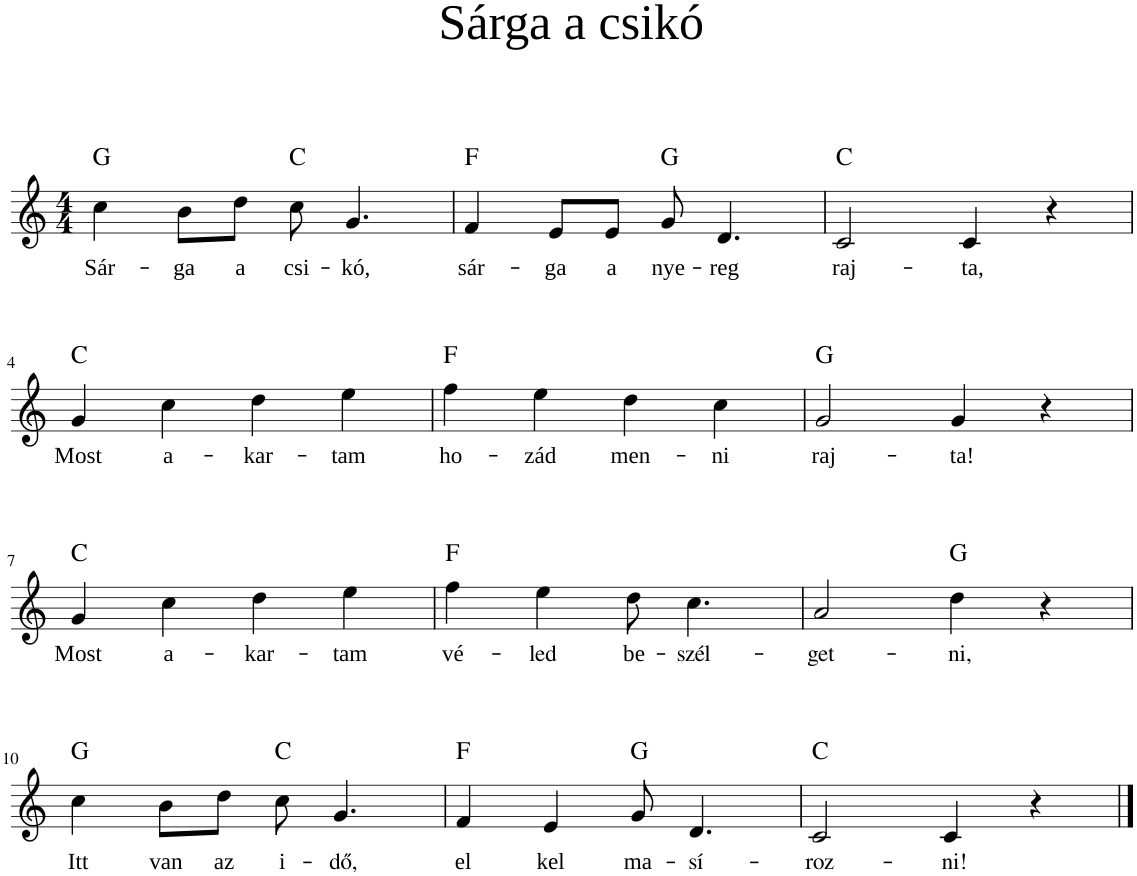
**kern	**text	**harte
*part1	*part1	*part1
*staff1	*staff1	*
*I"Piano	*	*
*I'Pno	*	*
*clefG2	*	*
*k[]	*	*
*M4/4	*	*
=1	=1	=1
!	!LO:LY:b	!LO:H:kt=N.C.
4cc\	Sár-	N
!	!LO:LY:b	!
8b\L	-ga	.
!	!LO:LY:b	!
8dd\J	a	.
!	!LO:LY:b	!LO:H:kt=N.C.
8cc\	csi-	N
!	!LO:LY:b	!
4.g/	-kó,	.
=2	=2	=2
!	!LO:LY:b	!LO:H:kt=N.C.
4f/	sár-	N
!	!LO:LY:b	!
8e/L	-ga	.
!	!LO:LY:b	!
8e/J	a	.
!	!LO:LY:b	!LO:H:kt=N.C.
8g/	nye-	N
!	!LO:LY:b	!
4.d/	-reg	.
=3	=3	=3
!	!LO:LY:b	!LO:H:kt=N.C.
2c/	raj-	N
!	!LO:LY:b	!
4c/	-ta,	.
4r	.	.
!!LO:LB:g=z
=4	=4	=4
!	!LO:LY:b	!LO:H:kt=N.C.
4g/	Most	N
!	!LO:LY:b	!
4cc\	a-	.
!	!LO:LY:b	!
4dd\	-kar-	.
!	!LO:LY:b	!
4ee\	-tam	.
=5	=5	=5
!	!LO:LY:b	!LO:H:kt=N.C.
4ff\	ho-	N
!	!LO:LY:b	!
4ee\	-zád	.
!	!LO:LY:b	!
4dd\	men-	.
!	!LO:LY:b	!
4cc\	-ni	.
=6	=6	=6
!	!LO:LY:b	!LO:H:kt=N.C.
2g/	raj-	N
!	!LO:LY:b	!
4g/	-ta!	.
4r	.	.
!!LO:LB:g=z
=7	=7	=7
!	!LO:LY:b	!LO:H:kt=N.C.
4g/	Most	N
!	!LO:LY:b	!
4cc\	a-	.
!	!LO:LY:b	!
4dd\	-kar-	.
!	!LO:LY:b	!
4ee\	-tam	.
=8	=8	=8
!	!LO:LY:b	!LO:H:kt=N.C.
4ff\	vé-	N
!	!LO:LY:b	!
4ee\	-led	.
!	!LO:LY:b	!
8dd\	be-	.
!	!LO:LY:b	!
4.cc\	-szél-	.
=9	=9	=9
!	!LO:LY:b	!
2a/	-get-	.
!	!LO:LY:b	!LO:H:kt=N.C.
4dd\	-ni,	N
4r	.	.
!!LO:LB:g=z
=10	=10	=10
!	!LO:LY:b	!LO:H:kt=N.C.
4cc\	Itt	N
!	!LO:LY:b	!
8b\L	van	.
!	!LO:LY:b	!
8dd\J	az	.
!	!LO:LY:b	!LO:H:kt=N.C.
8cc\	i-	N
!	!LO:LY:b	!
4.g/	-dő,	.
=11	=11	=11
!	!LO:LY:b	!LO:H:kt=N.C.
4f/	el	N
!	!LO:LY:b	!
4e/	kel	.
!	!LO:LY:b	!LO:H:kt=N.C.
8g/	ma-	N
!	!LO:LY:b	!
4.d/	-sí-	.
=12	=12	=12
!	!LO:LY:b	!LO:H:kt=N.C.
2c/	-roz-	N
!	!LO:LY:b	!
4c/	-ni!	.
4r	.	.
==	==	==
*-	*-	*-
